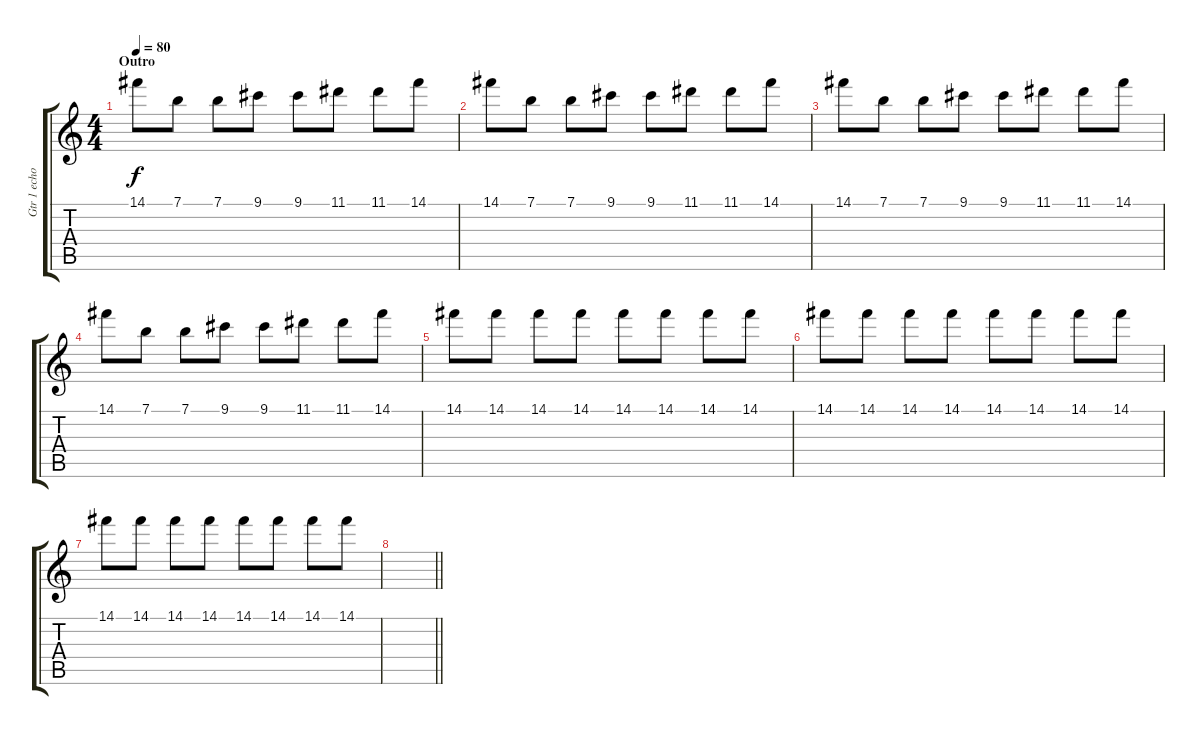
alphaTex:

\track ("Gtr 1 echo" "Gtr 1 echo") {instrument electricguitarjazz}
\staff {score tabs}
\tuning (E4 B3 G3 D3 A2 E2) {hide}
\ts (4 4)
\section ("" "Outro")
\tempo 80
\clef g2
\ks c
14.1.8{dy f} 7.1.8 7.1.8 9.1.8 9.1.8 11.1.8 11.1.8 14.1.8 |
14.1.8 7.1.8 7.1.8 9.1.8 9.1.8 11.1.8 11.1.8 14.1.8 |
14.1.8 7.1.8 7.1.8 9.1.8 9.1.8 11.1.8 11.1.8 14.1.8 |
14.1.8 7.1.8 7.1.8 9.1.8 9.1.8 11.1.8 11.1.8 14.1.8 |
14.1.8 14.1.8 14.1.8 14.1.8 14.1.8 14.1.8 14.1.8 14.1.8 |
14.1.8 14.1.8 14.1.8 14.1.8 14.1.8 14.1.8 14.1.8 14.1.8 |
14.1.8 14.1.8 14.1.8 14.1.8 14.1.8 14.1.8 14.1.8 14.1.8 |
\barLineRight lightlight
